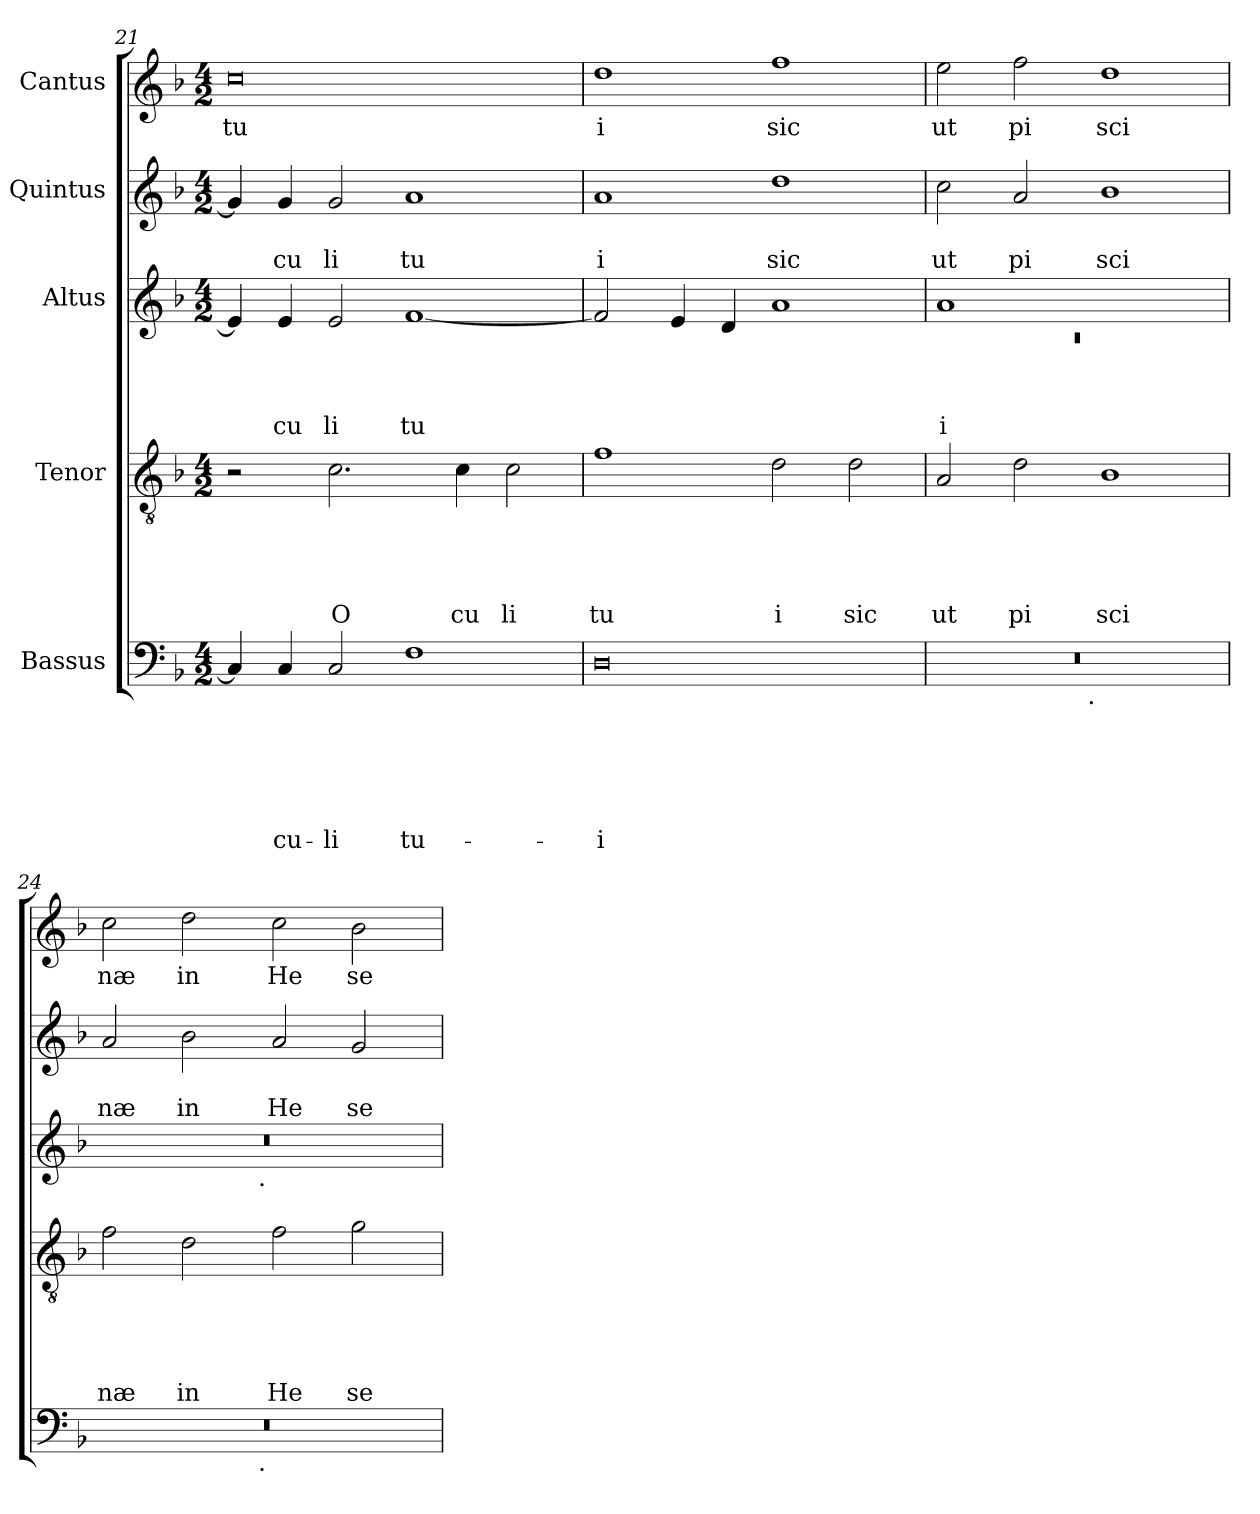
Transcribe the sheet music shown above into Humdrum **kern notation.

**kern	**text	**text	**text	**text	**text	**text	**kern	**text	**text	**text	**text	**text	**kern	**text	**text	**text	**text	**kern	**text	**text	**kern	**text
*part5	*part5	*part5	*part5	*part5	*part5	*part5	*part4	*part4	*part4	*part4	*part4	*part4	*part3	*part3	*part3	*part3	*part3	*part2	*part2	*part2	*part1	*part1
*staff5	*staff5	*staff5	*staff5	*staff5	*staff5	*staff5	*staff4	*staff4	*staff4	*staff4	*staff4	*staff4	*staff3	*staff3	*staff3	*staff3	*staff3	*staff2	*staff2	*staff2	*staff1	*staff1
*I"Bassus	*	*	*	*	*	*	*I"Tenor	*	*	*	*	*	*I"Altus	*	*	*	*	*I"Quintus	*	*	*I"Cantus	*
*clefF4	*	*	*	*	*	*	*clefGv2	*	*	*	*	*	*clefG2	*	*	*	*	*clefG2	*	*	*clefG2	*
*k[b-]	*	*	*	*	*	*	*k[b-]	*	*	*	*	*	*k[b-]	*	*	*	*	*k[b-]	*	*	*k[b-]	*
*F:	*	*	*	*	*	*	*F:	*	*	*	*	*	*F:	*	*	*	*	*F:	*	*	*F:	*
*M4/2	*	*	*	*	*	*	*M4/2	*	*	*	*	*	*M4/2	*	*	*	*	*M4/2	*	*	*M4/2	*
=21	=21	=21	=21	=21	=21	=21	=21	=21	=21	=21	=21	=21	=21	=21	=21	=21	=21	=21	=21	=21	=21	=21
!	!	!	!	!	!	!	!	!	!	!	!	!	!	!	!	!	!	!	!	!	!	!LO:LY:b
4C/]	.	.	.	.	.	.	2r	.	.	.	.	.	4e/]	.	.	.	.	4g/]	.	.	0cc	tu
!	!	!	!	!	!	!LO:LY:b	!	!	!	!	!	!	!	!	!	!	!LO:LY:b	!	!	!LO:LY:b	!	!
4C/	.	.	.	.	.	-cu-	.	.	.	.	.	.	4e/	.	.	.	cu	4g/	.	cu	.	.
!	!	!	!	!	!	!LO:LY:b	!	!	!	!	!	!LO:LY:b	!	!	!	!	!LO:LY:b	!	!	!LO:LY:b	!	!
2C/	.	.	.	.	.	-li	2.c\	.	.	.	.	O	2e/	.	.	.	li	2g/	.	li	.	.
!	!	!	!	!	!	!LO:LY:b	!	!	!	!	!	!	!	!	!	!	!LO:LY:b	!	!	!LO:LY:b	!	!
1F	.	.	.	.	.	tu-	.	.	.	.	.	.	[<1f	.	.	.	tu	1a	.	tu	.	.
!	!	!	!	!	!	!	!	!	!	!	!	!LO:LY:b	!	!	!	!	!	!	!	!	!	!
.	.	.	.	.	.	.	4c\	.	.	.	.	cu	.	.	.	.	.	.	.	.	.	.
!	!	!	!	!	!	!	!	!	!	!	!	!LO:LY:b	!	!	!	!	!	!	!	!	!	!
.	.	.	.	.	.	.	2c\	.	.	.	.	li	.	.	.	.	.	.	.	.	.	.
=22	=22	=22	=22	=22	=22	=22	=22	=22	=22	=22	=22	=22	=22	=22	=22	=22	=22	=22	=22	=22	=22	=22
!	!	!	!	!	!	!LO:LY:b	!	!	!	!	!	!LO:LY:b	!	!	!	!	!	!	!	!LO:LY:b	!	!LO:LY:b
0D	.	.	.	.	.	-i	1f	.	.	.	.	tu	2f/]	.	.	.	.	1a	.	i	1dd	i
.	.	.	.	.	.	.	.	.	.	.	.	.	4e/	.	.	.	.	.	.	.	.	.
.	.	.	.	.	.	.	.	.	.	.	.	.	4d/	.	.	.	.	.	.	.	.	.
!	!	!	!	!	!	!	!	!	!	!	!	!LO:LY:b	!	!	!	!	!	!	!	!LO:LY:b	!	!LO:LY:b
.	.	.	.	.	.	.	2d\	.	.	.	.	i	1a	.	.	.	.	1dd	.	sic	1ff	sic
!	!	!	!	!	!	!	!	!	!	!	!	!LO:LY:b	!	!	!	!	!	!	!	!	!	!
.	.	.	.	.	.	.	2d\	.	.	.	.	sic	.	.	.	.	.	.	.	.	.	.
=23	=23	=23	=23	=23	=23	=23	=23	=23	=23	=23	=23	=23	=23	=23	=23	=23	=23	=23	=23	=23	=23	=23
*	*	*	*	*	*	*	*	*	*	*	*	*	*^	*	*	*	*	*	*	*	*	*
!	!	!	!	!	!	!	!	!	!	!	!	!LO:LY:b	!	!LO:N:vis=1	!	!	!	!LO:LY:b	!	!	!LO:LY:b	!	!LO:LY:b
*^	*	*	*	*	*	*	*	*	*	*	*	*	*	*	*	*	*	*	*	*	*	*	*
0r	2ryy	.	.	.	.	.	.	2A/	.	.	.	.	ut	1a	0rc	.	.	.	i	2cc\	.	ut	2ee\	ut
!	!	!	!	!	!	!	!	!	!	!	!	!	!LO:LY:b	!	!	!	!	!	!	!	!	!LO:LY:b	!	!LO:LY:b
.	4...ryy	.	.	.	.	.	.	2d\	.	.	.	.	pi	.	.	.	.	.	.	2a/	.	pi	2ff\	pi
!	!LO:TX:b:t=.	!	!	!	!	!	!	!	!	!	!	!	!	!	!	!	!	!	!	!	!	!	!	!
.	1ryy	.	.	.	.	.	.	.	.	.	.	.	.	.	.	.	.	.	.	.	.	.	.	.
!	!	!	!	!	!	!	!	!	!	!	!	!	!LO:LY:b	!	!	!	!	!	!	!	!	!LO:LY:b	!	!LO:LY:b
.	.	.	.	.	.	.	.	1B-	.	.	.	.	sci	1ryy	.	.	.	.	.	1b-	.	sci	1dd	sci
.	32ryy	.	.	.	.	.	.	.	.	.	.	.	.	.	.	.	.	.	.	.	.	.	.	.
=24	=24	=24	=24	=24	=24	=24	=24	=24	=24	=24	=24	=24	=24	=24	=24	=24	=24	=24	=24	=24	=24	=24	=24	=24
!	!	!	!	!	!	!	!	!	!	!	!	!	!LO:LY:b	!	!	!	!	!	!	!	!	!LO:LY:b	!	!LO:LY:b
0r	2ryy	.	.	.	.	.	.	2f\	.	.	.	.	næ	0r	2ryy	.	.	.	.	2a/	.	næ	2cc\	næ
!	!	!	!	!	!	!	!	!	!	!	!	!	!LO:LY:b	!	!	!	!	!	!	!	!	!LO:LY:b	!	!LO:LY:b
.	4...ryy	.	.	.	.	.	.	2d\	.	.	.	.	in	.	4...ryy	.	.	.	.	2b-\	.	in	2dd\	in
!	!	!	!	!	!	!	!	!	!	!	!	!	!	!	!LO:TX:b:t=.	!	!	!	!	!	!	!	!	!
!	!LO:TX:b:t=.	!	!	!	!	!	!	!	!	!	!	!	!	!	!	!	!	!	!	!	!	!	!	!
.	1ryy	.	.	.	.	.	.	.	.	.	.	.	.	.	1ryy	.	.	.	.	.	.	.	.	.
!	!	!	!	!	!	!	!	!	!	!	!	!	!LO:LY:b	!	!	!	!	!	!	!	!	!LO:LY:b	!	!LO:LY:b
.	.	.	.	.	.	.	.	2f\	.	.	.	.	He	.	.	.	.	.	.	2a/	.	He	2cc\	He
!	!	!	!	!	!	!	!	!	!	!	!	!	!LO:LY:b	!	!	!	!	!	!	!	!	!LO:LY:b	!	!LO:LY:b
.	.	.	.	.	.	.	.	2g\	.	.	.	.	se	.	.	.	.	.	.	2g/	.	se	2b-\	se
.	32ryy	.	.	.	.	.	.	.	.	.	.	.	.	.	32ryy	.	.	.	.	.	.	.	.	.
*v	*v	*	*	*	*	*	*	*	*	*	*	*	*	*v	*v	*	*	*	*	*	*	*	*	*
=	=	=	=	=	=	=	=	=	=	=	=	=	=	=	=	=	=	=	=	=	=	=
*-	*-	*-	*-	*-	*-	*-	*-	*-	*-	*-	*-	*-	*-	*-	*-	*-	*-	*-	*-	*-	*-	*-
